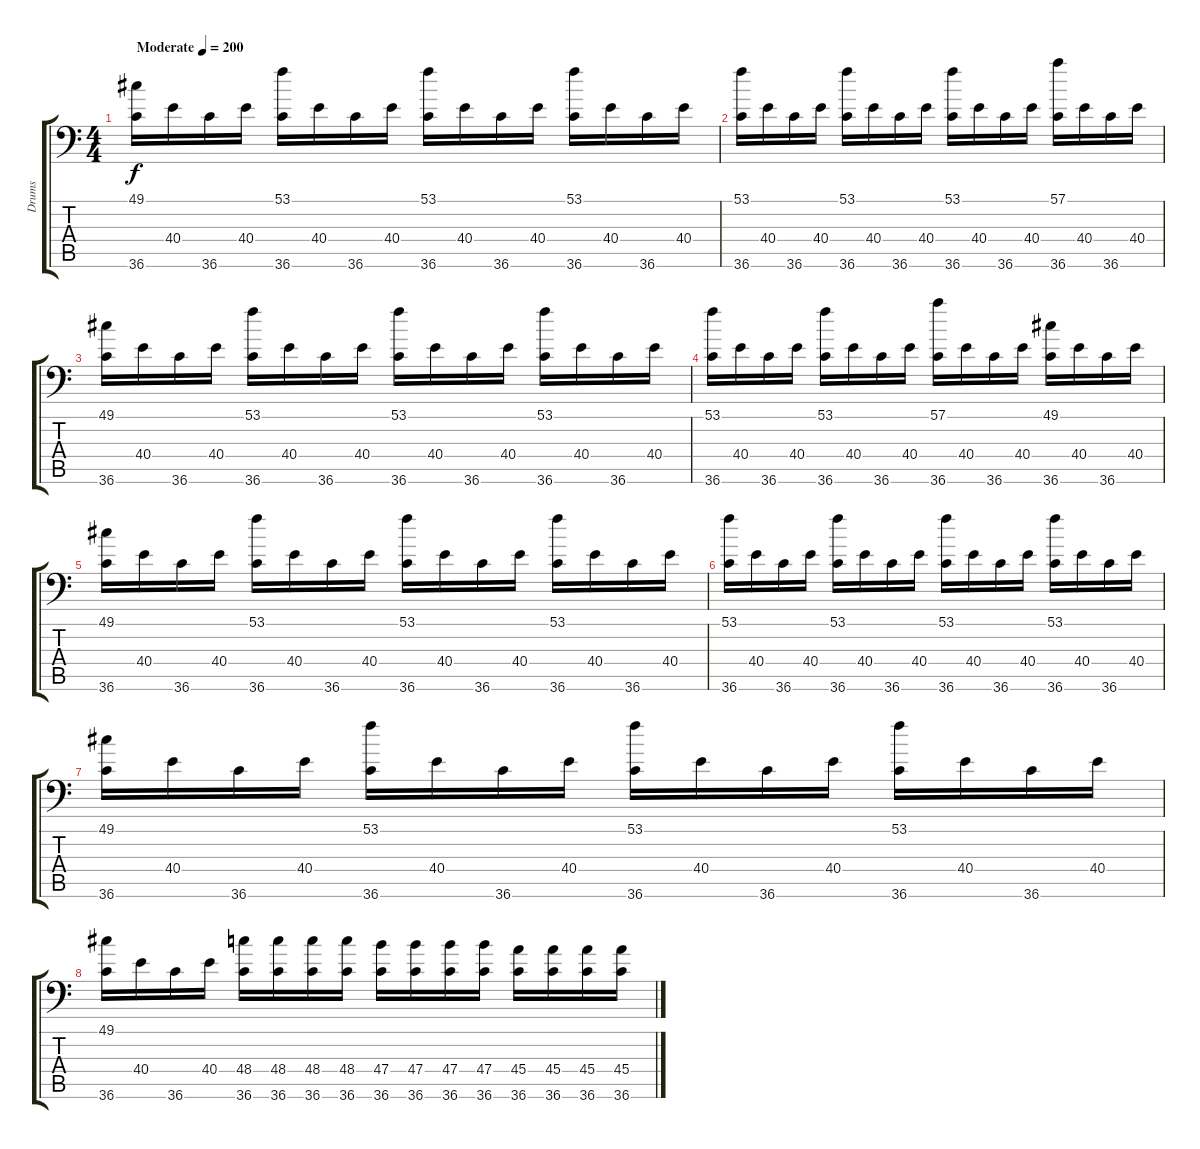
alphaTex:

\track ("Drums" "Drums") {instrument acousticgrandpiano}
\staff {score tabs}
\tuning (C-1 C-1 C-1 C-1 C-1 C-1) {hide}
\ts (4 4)
\tempo (200 "Moderate")
\clef f4
\ks c
(49.1 36.6).16{dy f instrument acousticgrandpiano} 40.4.16 36.6.16 40.4.16 (53.1 36.6).16 40.4.16 36.6.16 40.4.16 (53.1 36.6).16 40.4.16 36.6.16 40.4.16 (53.1 36.6).16 40.4.16 36.6.16 40.4.16 |
(53.1 36.6).16 40.4.16 36.6.16 40.4.16 (53.1 36.6).16 40.4.16 36.6.16 40.4.16 (53.1 36.6).16 40.4.16 36.6.16 40.4.16 (57.1 36.6).16 40.4.16 36.6.16 40.4.16 |
(49.1 36.6).16 40.4.16 36.6.16 40.4.16 (53.1 36.6).16 40.4.16 36.6.16 40.4.16 (53.1 36.6).16 40.4.16 36.6.16 40.4.16 (53.1 36.6).16 40.4.16 36.6.16 40.4.16 |
(53.1 36.6).16 40.4.16 36.6.16 40.4.16 (53.1 36.6).16 40.4.16 36.6.16 40.4.16 (57.1 36.6).16 40.4.16 36.6.16 40.4.16 (49.1 36.6).16 40.4.16 36.6.16 40.4.16 |
(49.1 36.6).16 40.4.16 36.6.16 40.4.16 (53.1 36.6).16 40.4.16 36.6.16 40.4.16 (53.1 36.6).16 40.4.16 36.6.16 40.4.16 (53.1 36.6).16 40.4.16 36.6.16 40.4.16 |
(53.1 36.6).16 40.4.16 36.6.16 40.4.16 (53.1 36.6).16 40.4.16 36.6.16 40.4.16 (53.1 36.6).16 40.4.16 36.6.16 40.4.16 (53.1 36.6).16 40.4.16 36.6.16 40.4.16 |
(49.1 36.6).16 40.4.16 36.6.16 40.4.16 (53.1 36.6).16 40.4.16 36.6.16 40.4.16 (53.1 36.6).16 40.4.16 36.6.16 40.4.16 (53.1 36.6).16 40.4.16 36.6.16 40.4.16 |
(49.1 36.6).16 40.4.16 36.6.16 40.4.16 (48.4 36.6).16 (48.4 36.6).16 (48.4 36.6).16 (48.4 36.6).16 (47.4 36.6).16 (47.4 36.6).16 (47.4 36.6).16 (47.4 36.6).16 (45.4 36.6).16 (45.4 36.6).16 (45.4 36.6).16 (45.4 36.6).16
